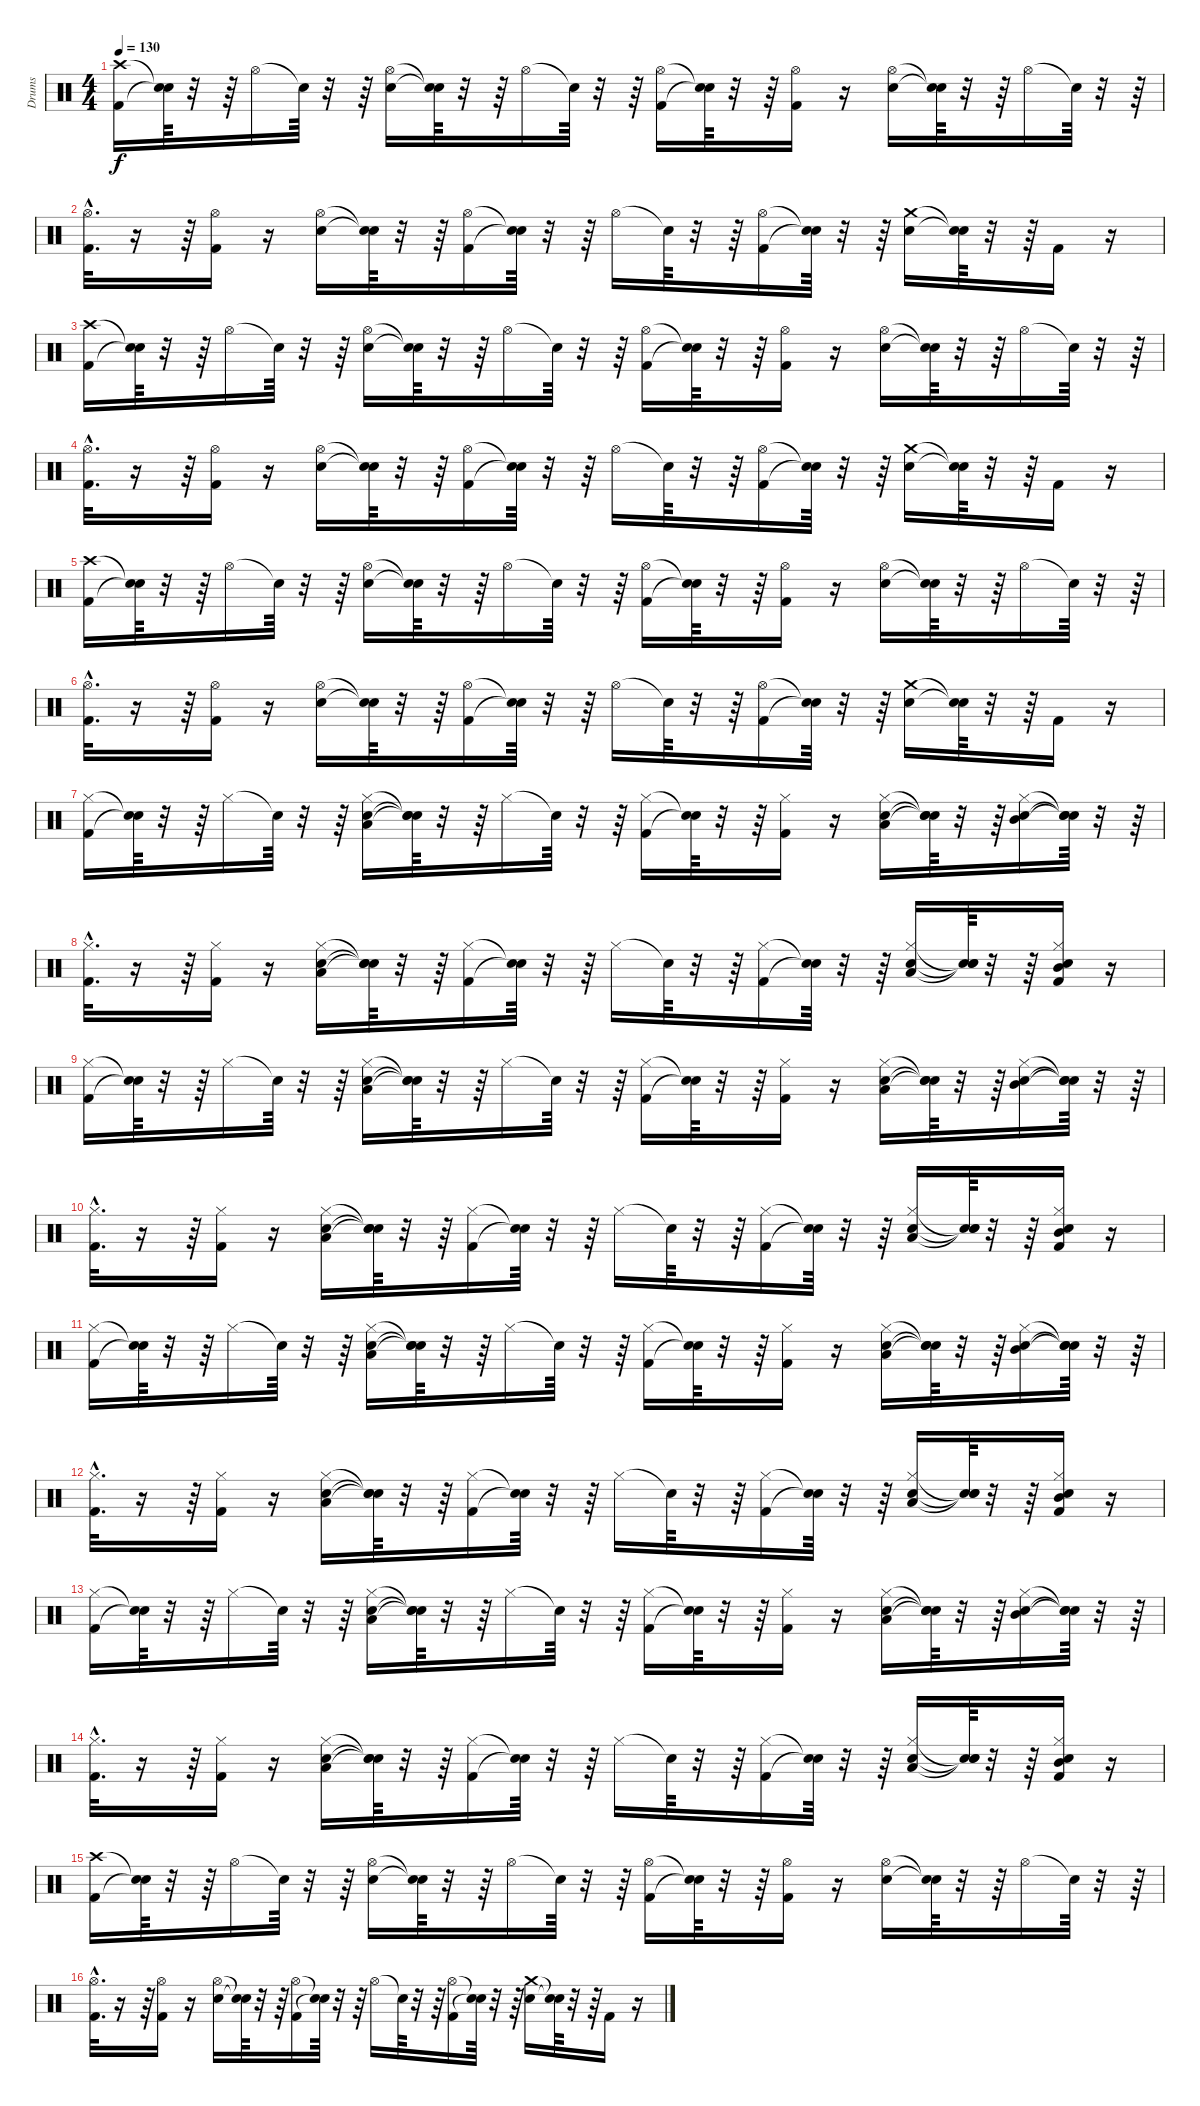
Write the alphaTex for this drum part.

\track ("Drums" "Drums") {instrument percussion}
\staff {score}
\articulation defaults
\ts (4 4)
\tempo 130
\clef neutral
\ks c
("Crash high (hit)" "Kick (hit) 2").16{dy f} ("Snare (hit)"{t} "Snare (hit)"{t}).64 r.32 r.64 "Hi-Hat (open)".16 "Snare (hit)"{t}.64 r.32 r.64 ("Electric Snare (hit)" "Hi-Hat (open)").16 ("Snare (hit)"{t} "Snare (hit)"{t}).64 r.32 r.64 "Hi-Hat (open)".16 "Snare (hit)"{t}.64 r.32 r.64 ("Kick (hit) 2" "Hi-Hat (open)").16 ("Snare (hit)"{t} "Snare (hit)"{t}).64 r.32 r.64 ("Hi-Hat (open)" "Kick (hit) 2").16 r.16 ("Electric Snare (hit)" "Hi-Hat (open)").16 ("Snare (hit)"{t} "Snare (hit)"{t}).64 r.32 r.64 "Hi-Hat (open)".16 "Snare (hit)"{t}.64 r.32 r.64 |
("Hi-Hat (open)"{hac} "Kick (hit) 2"{hac}).32{d} r.16 r.64 ("Hi-Hat (open)" "Kick (hit) 2").16 r.16 ("Electric Snare (hit)" "Hi-Hat (open)").16 ("Snare (hit)"{t} "Snare (hit)"{t}).64 r.32 r.64 ("Kick (hit) 2" "Hi-Hat (open)").16 ("Snare (hit)"{t} "Snare (hit)"{t}).64 r.32 r.64 "Hi-Hat (open)".16 "Snare (hit)"{t}.64 r.32 r.64 ("Hi-Hat (open)" "Kick (hit) 2").16 ("Snare (hit)"{t} "Snare (hit)"{t}).64 r.32 r.64 ("Electric Snare (hit)" "Crash medium (hit)").16 ("Snare (hit)"{t} "Snare (hit)"{t}).64 r.32 r.64 "Kick (hit) 2".16 r.16 |
("Crash high (hit)" "Kick (hit) 2").16 ("Snare (hit)"{t} "Snare (hit)"{t}).64 r.32 r.64 "Hi-Hat (open)".16 "Snare (hit)"{t}.64 r.32 r.64 ("Hi-Hat (open)" "Electric Snare (hit)").16 ("Snare (hit)"{t} "Snare (hit)"{t}).64 r.32 r.64 "Hi-Hat (open)".16 "Snare (hit)"{t}.64 r.32 r.64 ("Hi-Hat (open)" "Kick (hit) 2").16 ("Snare (hit)"{t} "Snare (hit)"{t}).64 r.32 r.64 ("Hi-Hat (open)" "Kick (hit) 2").16 r.16 ("Electric Snare (hit)" "Hi-Hat (open)").16 ("Snare (hit)"{t} "Snare (hit)"{t}).64 r.32 r.64 "Hi-Hat (open)".16 "Snare (hit)"{t}.64 r.32 r.64 |
("Kick (hit) 2"{hac} "Hi-Hat (open)"{hac}).32{d} r.16 r.64 ("Hi-Hat (open)" "Kick (hit) 2").16 r.16 ("Electric Snare (hit)" "Hi-Hat (open)").16 ("Snare (hit)"{t} "Snare (hit)"{t}).64 r.32 r.64 ("Hi-Hat (open)" "Kick (hit) 2").16 ("Snare (hit)"{t} "Snare (hit)"{t}).64 r.32 r.64 "Hi-Hat (open)".16 "Snare (hit)"{t}.64 r.32 r.64 ("Hi-Hat (open)" "Kick (hit) 2").16 ("Snare (hit)"{t} "Snare (hit)"{t}).64 r.32 r.64 ("Electric Snare (hit)" "Crash medium (hit)").16 ("Snare (hit)"{t} "Snare (hit)"{t}).64 r.32 r.64 "Kick (hit) 2".16 r.16 |
("Kick (hit) 2" "Crash high (hit)").16 ("Snare (hit)"{t} "Snare (hit)"{t}).64 r.32 r.64 "Hi-Hat (open)".16 "Snare (hit)"{t}.64 r.32 r.64 ("Electric Snare (hit)" "Hi-Hat (open)").16 ("Snare (hit)"{t} "Snare (hit)"{t}).64 r.32 r.64 "Hi-Hat (open)".16 "Snare (hit)"{t}.64 r.32 r.64 ("Kick (hit) 2" "Hi-Hat (open)").16 ("Snare (hit)"{t} "Snare (hit)"{t}).64 r.32 r.64 ("Hi-Hat (open)" "Kick (hit) 2").16 r.16 ("Electric Snare (hit)" "Hi-Hat (open)").16 ("Snare (hit)"{t} "Snare (hit)"{t}).64 r.32 r.64 "Hi-Hat (open)".16 "Snare (hit)"{t}.64 r.32 r.64 |
("Kick (hit) 2"{hac} "Hi-Hat (open)"{hac}).32{d} r.16 r.64 ("Hi-Hat (open)" "Kick (hit) 2").16 r.16 ("Hi-Hat (open)" "Electric Snare (hit)").16 ("Snare (hit)"{t} "Snare (hit)"{t}).64 r.32 r.64 ("Hi-Hat (open)" "Kick (hit) 2").16 ("Snare (hit)"{t} "Snare (hit)"{t}).64 r.32 r.64 "Hi-Hat (open)".16 "Snare (hit)"{t}.64 r.32 r.64 ("Hi-Hat (open)" "Kick (hit) 2").16 ("Snare (hit)"{t} "Snare (hit)"{t}).64 r.32 r.64 ("Crash medium (hit)" "Electric Snare (hit)").16 ("Snare (hit)"{t} "Snare (hit)"{t}).64 r.32 r.64 "Kick (hit) 2".16 r.16 |
("Kick (hit) 2" "Hi-Hat (closed)").16 ("Snare (hit)"{t} "Snare (hit)"{t}).64 r.32 r.64 "Hi-Hat (closed)".16 "Snare (hit)"{t}.64 r.32 r.64 ("Hi-Hat (closed)" "Electric Snare (hit)" "Low Tom (hit)").16 ("Snare (hit)"{t} "Snare (hit)"{t} "Snare (hit)"{t}).64 r.32 r.64 "Hi-Hat (closed)".16 "Snare (hit)"{t}.64 r.32 r.64 ("Kick (hit) 2" "Hi-Hat (closed)").16 ("Snare (hit)"{t} "Snare (hit)"{t}).64 r.32 r.64 ("Kick (hit) 2" "Hi-Hat (closed)").16 r.16 ("Hi-Hat (closed)" "Electric Snare (hit)" "Low Tom (hit)").16 ("Snare (hit)"{t} "Snare (hit)"{t} "Snare (hit)"{t}).64 r.32 r.64 ("Hi-Hat (closed)" "Electric Snare (hit)" "Mid Tom (hit)").16 ("Snare (hit)"{t} "Snare (hit)"{t} "Snare (hit)"{t}).64 r.32 r.64 |
("Kick (hit) 2"{hac} "Hi-Hat (closed)"{hac}).32{d} r.16 r.64 ("Kick (hit) 2" "Hi-Hat (closed)").16 r.16 ("Hi-Hat (closed)" "Electric Snare (hit)" "Low Tom (hit)").16 ("Snare (hit)"{t} "Snare (hit)"{t} "Snare (hit)"{t}).64 r.32 r.64 ("Kick (hit) 2" "Hi-Hat (closed)").16 ("Snare (hit)"{t} "Snare (hit)"{t}).64 r.32 r.64 "Hi-Hat (closed)".16 "Snare (hit)"{t}.64 r.32 r.64 ("Kick (hit) 2" "Hi-Hat (closed)").16 ("Snare (hit)"{t} "Snare (hit)"{t}).64 r.32 r.64 ("Hi-Hat (closed)" "Electric Snare (hit)" "Low Tom (hit)").16 ("Snare (hit)"{t} "Snare (hit)"{t} "Snare (hit)"{t}).64 r.32 r.64 ("Kick (hit) 2" "Hi-Hat (closed)" "Electric Snare (hit)" "Mid Tom (hit)").16 r.16 |
("Kick (hit) 2" "Hi-Hat (closed)").16 ("Snare (hit)"{t} "Snare (hit)"{t}).64 r.32 r.64 "Hi-Hat (closed)".16 "Snare (hit)"{t}.64 r.32 r.64 ("Hi-Hat (closed)" "Electric Snare (hit)" "Low Tom (hit)").16 ("Snare (hit)"{t} "Snare (hit)"{t} "Snare (hit)"{t}).64 r.32 r.64 "Hi-Hat (closed)".16 "Snare (hit)"{t}.64 r.32 r.64 ("Kick (hit) 2" "Hi-Hat (closed)").16 ("Snare (hit)"{t} "Snare (hit)"{t}).64 r.32 r.64 ("Kick (hit) 2" "Hi-Hat (closed)").16 r.16 ("Hi-Hat (closed)" "Electric Snare (hit)" "Low Tom (hit)").16 ("Snare (hit)"{t} "Snare (hit)"{t} "Snare (hit)"{t}).64 r.32 r.64 ("Hi-Hat (closed)" "Electric Snare (hit)" "Mid Tom (hit)").16 ("Snare (hit)"{t} "Snare (hit)"{t} "Snare (hit)"{t}).64 r.32 r.64 |
("Kick (hit) 2"{hac} "Hi-Hat (closed)"{hac}).32{d} r.16 r.64 ("Kick (hit) 2" "Hi-Hat (closed)").16 r.16 ("Hi-Hat (closed)" "Electric Snare (hit)" "Low Tom (hit)").16 ("Snare (hit)"{t} "Snare (hit)"{t} "Snare (hit)"{t}).64 r.32 r.64 ("Kick (hit) 2" "Hi-Hat (closed)").16 ("Snare (hit)"{t} "Snare (hit)"{t}).64 r.32 r.64 "Hi-Hat (closed)".16 "Snare (hit)"{t}.64 r.32 r.64 ("Kick (hit) 2" "Hi-Hat (closed)").16 ("Snare (hit)"{t} "Snare (hit)"{t}).64 r.32 r.64 ("Hi-Hat (closed)" "Electric Snare (hit)" "Low Tom (hit)").16 ("Snare (hit)"{t} "Snare (hit)"{t} "Snare (hit)"{t}).64 r.32 r.64 ("Kick (hit) 2" "Hi-Hat (closed)" "Electric Snare (hit)" "Mid Tom (hit)").16 r.16 |
("Kick (hit) 2" "Hi-Hat (closed)").16 ("Snare (hit)"{t} "Snare (hit)"{t}).64 r.32 r.64 "Hi-Hat (closed)".16 "Snare (hit)"{t}.64 r.32 r.64 ("Hi-Hat (closed)" "Electric Snare (hit)" "Low Tom (hit)").16 ("Snare (hit)"{t} "Snare (hit)"{t} "Snare (hit)"{t}).64 r.32 r.64 "Hi-Hat (closed)".16 "Snare (hit)"{t}.64 r.32 r.64 ("Kick (hit) 2" "Hi-Hat (closed)").16 ("Snare (hit)"{t} "Snare (hit)"{t}).64 r.32 r.64 ("Kick (hit) 2" "Hi-Hat (closed)").16 r.16 ("Hi-Hat (closed)" "Electric Snare (hit)" "Low Tom (hit)").16 ("Snare (hit)"{t} "Snare (hit)"{t} "Snare (hit)"{t}).64 r.32 r.64 ("Hi-Hat (closed)" "Electric Snare (hit)" "Mid Tom (hit)").16 ("Snare (hit)"{t} "Snare (hit)"{t} "Snare (hit)"{t}).64 r.32 r.64 |
("Kick (hit) 2"{hac} "Hi-Hat (closed)"{hac}).32{d} r.16 r.64 ("Kick (hit) 2" "Hi-Hat (closed)").16 r.16 ("Hi-Hat (closed)" "Electric Snare (hit)" "Low Tom (hit)").16 ("Snare (hit)"{t} "Snare (hit)"{t} "Snare (hit)"{t}).64 r.32 r.64 ("Kick (hit) 2" "Hi-Hat (closed)").16 ("Snare (hit)"{t} "Snare (hit)"{t}).64 r.32 r.64 "Hi-Hat (closed)".16 "Snare (hit)"{t}.64 r.32 r.64 ("Hi-Hat (closed)" "Kick (hit) 2").16 ("Snare (hit)"{t} "Snare (hit)"{t}).64 r.32 r.64 ("Hi-Hat (closed)" "Electric Snare (hit)" "Low Tom (hit)").16 ("Snare (hit)"{t} "Snare (hit)"{t} "Snare (hit)"{t}).64 r.32 r.64 ("Kick (hit) 2" "Electric Snare (hit)" "Hi-Hat (closed)" "Mid Tom (hit)").16 r.16 |
("Hi-Hat (closed)" "Kick (hit) 2").16 ("Snare (hit)"{t} "Snare (hit)"{t}).64 r.32 r.64 "Hi-Hat (closed)".16 "Snare (hit)"{t}.64 r.32 r.64 ("Electric Snare (hit)" "Hi-Hat (closed)" "Low Tom (hit)").16 ("Snare (hit)"{t} "Snare (hit)"{t} "Snare (hit)"{t}).64 r.32 r.64 "Hi-Hat (closed)".16 "Snare (hit)"{t}.64 r.32 r.64 ("Kick (hit) 2" "Hi-Hat (closed)").16 ("Snare (hit)"{t} "Snare (hit)"{t}).64 r.32 r.64 ("Hi-Hat (closed)" "Kick (hit) 2").16 r.16 ("Electric Snare (hit)" "Hi-Hat (closed)" "Low Tom (hit)").16 ("Snare (hit)"{t} "Snare (hit)"{t} "Snare (hit)"{t}).64 r.32 r.64 ("Electric Snare (hit)" "Hi-Hat (closed)" "Mid Tom (hit)").16 ("Snare (hit)"{t} "Snare (hit)"{t} "Snare (hit)"{t}).64 r.32 r.64 |
("Hi-Hat (closed)"{hac} "Kick (hit) 2"{hac}).32{d} r.16 r.64 ("Kick (hit) 2" "Hi-Hat (closed)").16 r.16 ("Hi-Hat (closed)" "Electric Snare (hit)" "Low Tom (hit)").16 ("Snare (hit)"{t} "Snare (hit)"{t} "Snare (hit)"{t}).64 r.32 r.64 ("Hi-Hat (closed)" "Kick (hit) 2").16 ("Snare (hit)"{t} "Snare (hit)"{t}).64 r.32 r.64 "Hi-Hat (closed)".16 "Snare (hit)"{t}.64 r.32 r.64 ("Hi-Hat (closed)" "Kick (hit) 2").16 ("Snare (hit)"{t} "Snare (hit)"{t}).64 r.32 r.64 ("Hi-Hat (closed)" "Electric Snare (hit)" "Low Tom (hit)").16 ("Snare (hit)"{t} "Snare (hit)"{t} "Snare (hit)"{t}).64 r.32 r.64 ("Hi-Hat (closed)" "Electric Snare (hit)" "Kick (hit) 2" "Mid Tom (hit)").16 r.16 |
("Crash high (hit)" "Kick (hit) 2").16 ("Snare (hit)"{t} "Snare (hit)"{t}).64 r.32 r.64 "Hi-Hat (open)".16 "Snare (hit)"{t}.64 r.32 r.64 ("Hi-Hat (open)" "Electric Snare (hit)").16 ("Snare (hit)"{t} "Snare (hit)"{t}).64 r.32 r.64 "Hi-Hat (open)".16 "Snare (hit)"{t}.64 r.32 r.64 ("Hi-Hat (open)" "Kick (hit) 2").16 ("Snare (hit)"{t} "Snare (hit)"{t}).64 r.32 r.64 ("Hi-Hat (open)" "Kick (hit) 2").16 r.16 ("Electric Snare (hit)" "Hi-Hat (open)").16 ("Snare (hit)"{t} "Snare (hit)"{t}).64 r.32 r.64 "Hi-Hat (open)".16 "Snare (hit)"{t}.64 r.32 r.64 |
("Kick (hit) 2"{hac} "Hi-Hat (open)"{hac}).32{d} r.16 r.64 ("Hi-Hat (open)" "Kick (hit) 2").16 r.16 ("Electric Snare (hit)" "Hi-Hat (open)").16 ("Snare (hit)"{t} "Snare (hit)"{t}).64 r.32 r.64 ("Hi-Hat (open)" "Kick (hit) 2").16 ("Snare (hit)"{t} "Snare (hit)"{t}).64 r.32 r.64 "Hi-Hat (open)".16 "Snare (hit)"{t}.64 r.32 r.64 ("Hi-Hat (open)" "Kick (hit) 2").16 ("Snare (hit)"{t} "Snare (hit)"{t}).64 r.32 r.64 ("Electric Snare (hit)" "Crash medium (hit)").16 ("Snare (hit)"{t} "Snare (hit)"{t}).64 r.32 r.64 "Kick (hit) 2".16 r.16
